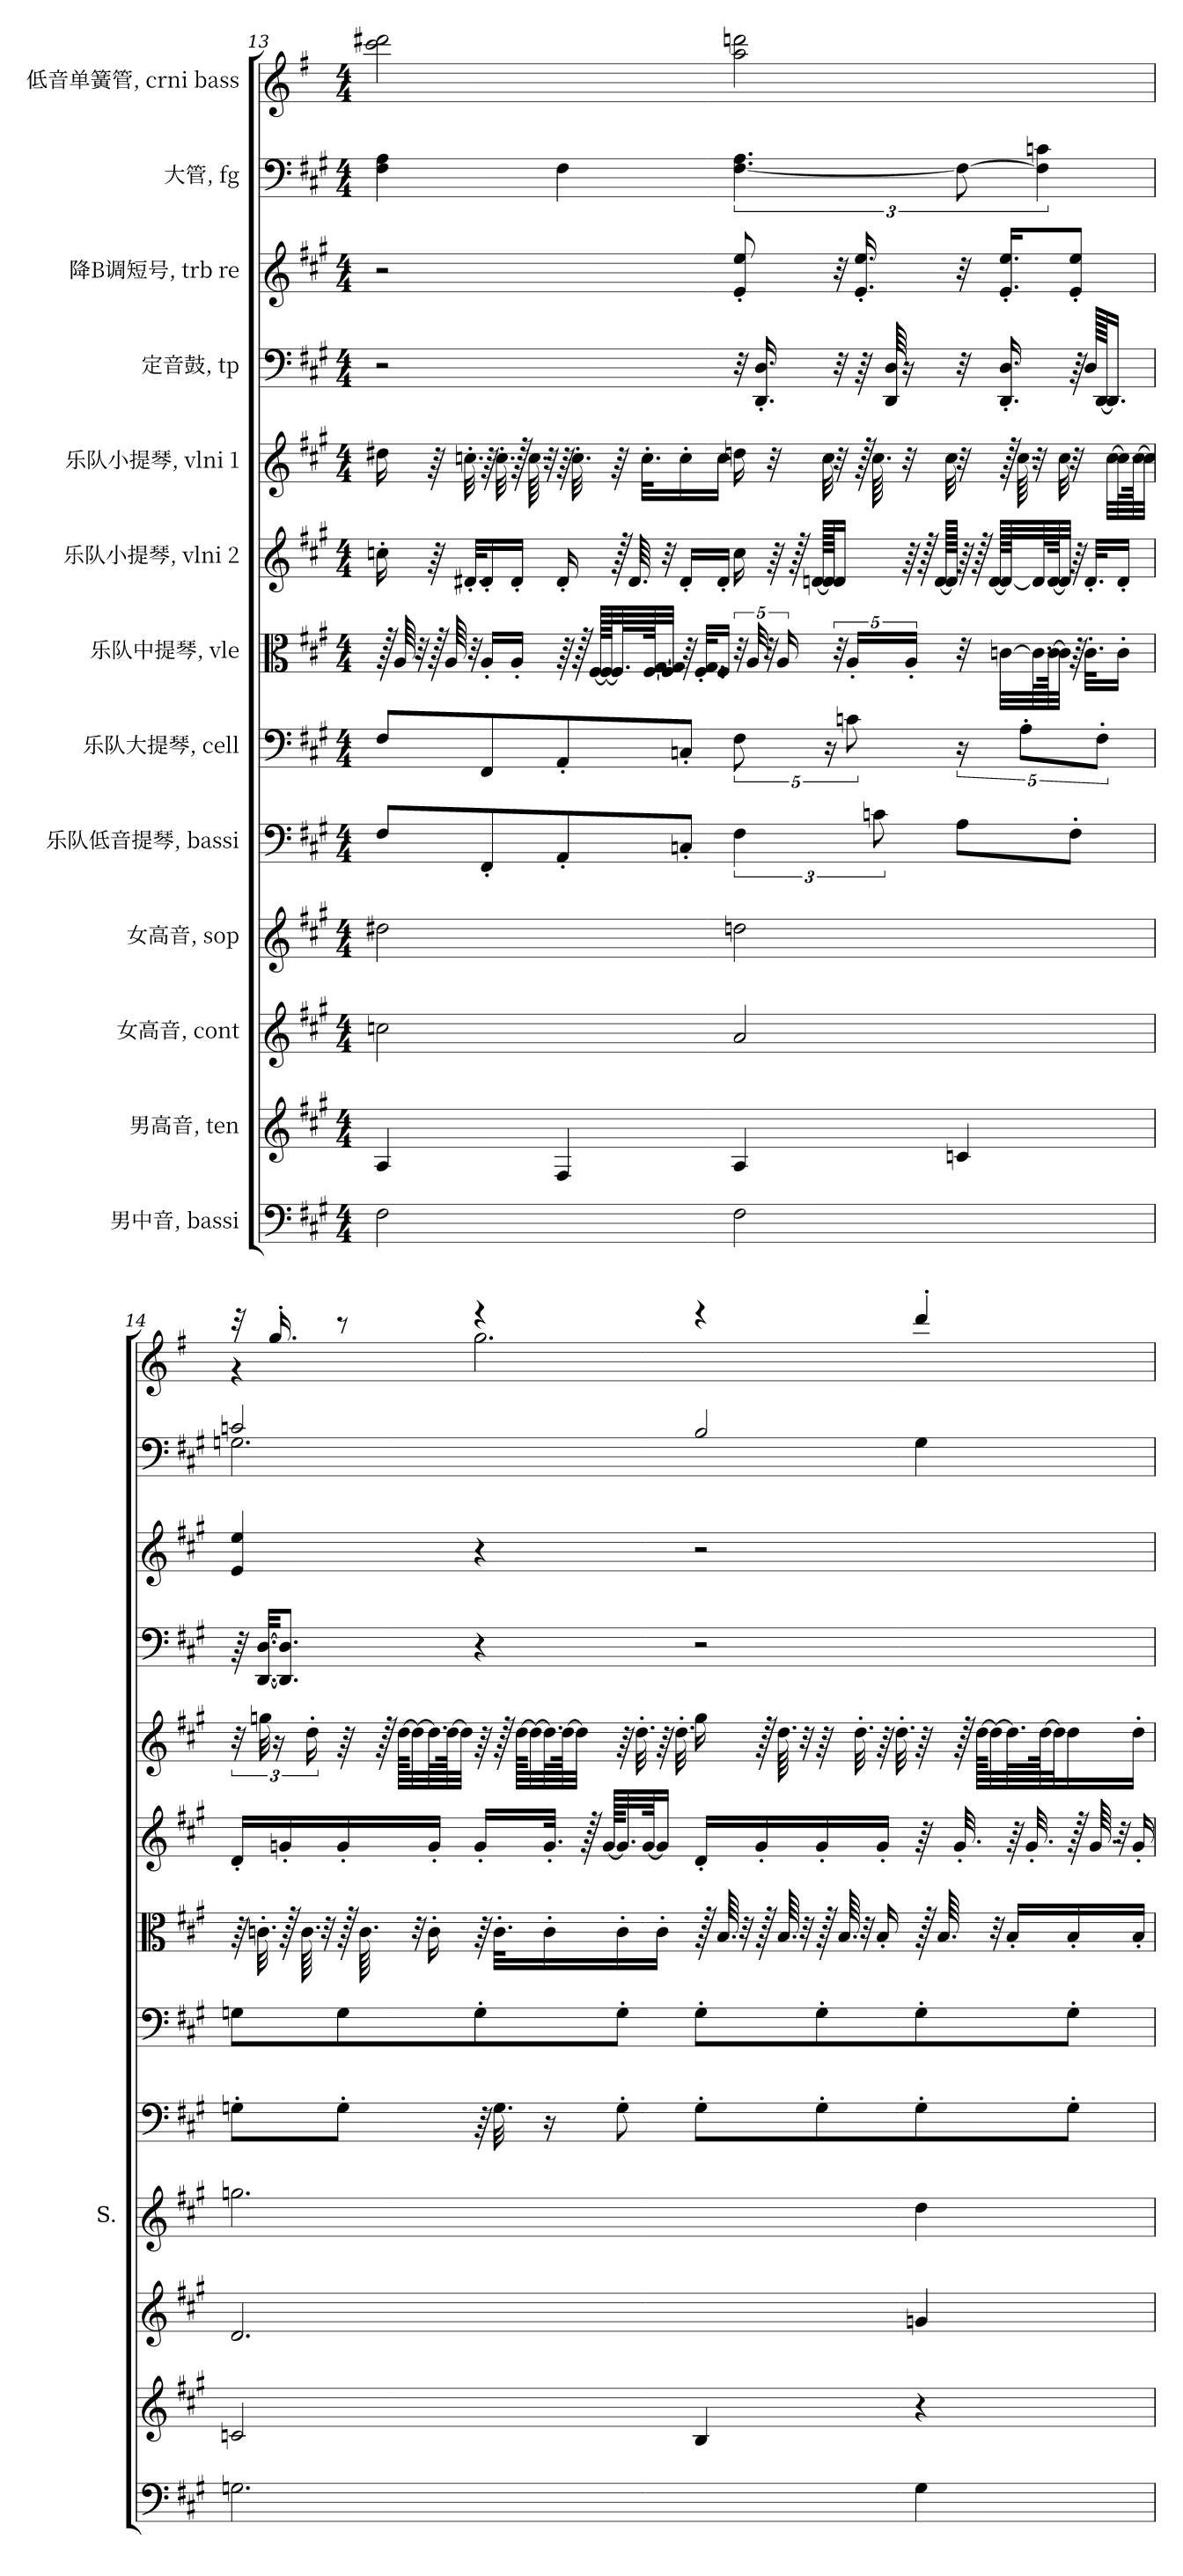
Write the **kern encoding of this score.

**kern	**kern	**kern	**kern	**kern	**kern	**kern	**kern	**kern	**kern	**kern	**kern	**kern
*part13	*part12	*part11	*part10	*part9	*part8	*part7	*part6	*part5	*part4	*part3	*part2	*part1
*staff13	*staff12	*staff11	*staff10	*staff9	*staff8	*staff7	*staff6	*staff5	*staff4	*staff3	*staff2	*staff1
*I"男中音, bassi	*I"男高音, ten	*I"女高音, cont	*I"女高音, sop	*I"乐队低音提琴, bassi	*I"乐队大提琴, cell	*I"乐队中提琴, vle	*I"乐队小提琴, vlni 2	*I"乐队小提琴, vlni 1	*I"定音鼓, tp	*I"降B调短号, trb re	*I"大管, fg	*I"低音单簧管, crni bass
*	*	*	*I'S.	*	*	*	*	*	*	*	*	*
!!LO:PB:g=z
*clefF4	*clefG2	*clefG2	*clefG2	*clefF4	*clefF4	*clefC3	*clefG2	*clefG2	*clefF4	*clefG2	*clefF4	*clefG2
*	*	*	*	*ITrd7c12	*	*	*	*	*	*ITrd1c2	*	*ITrd8c14
*k[f#c#g#]	*k[f#c#g#]	*k[f#c#g#]	*k[f#c#g#]	*k[f#c#g#]	*k[f#c#g#]	*k[f#c#g#]	*k[f#c#g#]	*k[f#c#g#]	*k[f#c#g#]	*k[f#]	*k[f#c#g#]	*k[f#]
*M4/4	*M4/4	*M4/4	*M4/4	*M4/4	*M4/4	*M4/4	*M4/4	*M4/4	*M4/4	*M4/4	*M4/4	*M4/4
=13	=13	=13	=13	=13	=13	=13	=13	=13	=13	=13	=13	=13
2F#\	4A/	2ccn\	2dd#X\	8FF#/L	8F#/L	128r	16ccn'\	16dd#X\	2r	2r	4F#\ 4A\	2cc\ 2dd#X\
.	.	.	.	.	.	64.A/	.	.	.	.	.	.
.	.	.	.	.	.	32r	.	.	.	.	.	.
.	.	.	.	.	.	128r	64r	64r	.	.	.	.
.	.	.	.	.	.	64.A/	.	.	.	.	.	.
.	.	.	.	.	.	.	32.d#X'/KLL	32.ccn'\	.	.	.	.
.	.	.	.	.	.	32r	.	.	.	.	.	.
.	.	.	.	8FFF#'/	8FF#/	16A'/LL	16d#'/	64r	.	.	.	.
.	.	.	.	.	.	.	.	32.cc'\	.	.	.	.
.	.	.	.	.	.	16A'/JJ	16d#'/JJ	128r	.	.	.	.
.	.	.	.	.	.	.	.	64.cc\	.	.	.	.
.	.	.	.	.	.	.	.	32r	.	.	.	.
.	4F#/	.	.	8AAA'/	8AA'/	64r	16d#'/	64r	.	.	4F#\	.
.	.	.	.	.	.	128r	.	32.cc'\	.	.	.	.
.	.	.	.	.	.	[128F#/KKLLL	.	.	.	.	.	.
.	.	.	.	.	.	32F#/_	.	.	.	.	.	.
.	.	.	.	.	.	64.F#/L]	128r	64r	.	.	.	.
.	.	.	.	.	.	.	64.d#/	.	.	.	.	.
.	.	.	.	.	.	.	.	32.cc'\KLL	.	.	.	.
.	.	.	.	.	.	[128F#/ [128G#/JK	.	.	.	.	.	.
.	.	.	.	.	.	32F#/] 32G#/]JJJ	32r	.	.	.	.	.
.	.	.	.	8CCn'/J	8Cn'/J	64r	16d#'/LL	16cc'\	.	.	.	.
.	.	.	.	.	.	32.F#/' 32.G#/'KLL	.	.	.	.	.	.
.	.	.	.	.	.	16F#/JJ	16d#'/JJ	16cc\JJ	.	.	.	.
2F#\	4A/	2a/	2ddn\	6FF#\	10F#\	40r	16cc\	16ddn\	32r	8d/' 8dd/'	[6.F#\ 6.A\	2a\ 2ddn\
.	.	.	.	.	.	40A/	.	.	.	.	.	.
.	.	.	.	.	.	.	.	.	16.DD/' 16.D/'	.	.	.
.	.	.	.	.	.	40r	.	.	.	.	.	.
.	.	.	.	.	.	.	64r	32r	.	.	.	.
.	.	.	.	.	.	20A/	.	.	.	.	.	.
.	.	.	.	.	.	.	128r	.	.	.	.	.
.	.	.	.	.	.	.	[128dn/KKLLL	.	.	.	.	.
.	.	.	.	.	.	.	32d/J]	32cc\	.	.	.	.
.	.	.	.	.	20r	.	.	.	.	.	.	.
.	.	.	.	.	.	40r	16d/JJ	32r	32r	32r	.	.
.	.	.	.	.	10cn\	20A'/LL	.	.	.	.	.	.
.	.	.	.	.	.	.	.	128r	64r	16.d/' 16.dd/'	.	.
.	.	.	.	.	.	.	.	64.cc\	.	.	.	.
.	.	.	.	12Cn\	.	.	.	.	.	.	.	.
.	.	.	.	.	.	.	.	.	64DD/ 64D/	.	.	.
.	.	.	.	.	.	.	64r	32r	16r	.	.	.
.	.	.	.	.	.	20A'/JJ	.	.	.	.	.	.
.	.	.	.	.	.	.	128r	.	.	.	.	.
.	.	.	.	.	.	.	[128d/KKLLL	.	.	.	.	.
.	.	.	.	.	.	.	32d/JJJ]	32cc\	.	.	.	.
.	4cn/	.	.	8AA\L	20r	32r	64r	32r	32r	32r	12F#\_	.
.	.	.	.	.	.	.	128r	.	.	.	.	.
.	.	.	.	.	.	.	[128d/KKLLL	.	.	.	.	.
.	.	.	.	.	.	[32cn\LLL	32d/_	128r	16.DD/' 16.D/'	16.d/' 16.dd/'KL	.	.
.	.	.	.	.	.	.	.	64.cc\	.	.	.	.
.	.	.	.	.	10A'\L	.	.	.	.	.	.	.
.	.	.	.	.	.	64.c\L]	64.d/L]	32r	.	.	.	.
.	.	.	.	.	.	.	.	.	.	.	6F#\] 6cn\	.
.	.	.	.	.	.	[128c\JK	[128d/JK	.	.	.	.	.
.	.	.	.	.	.	32c\JJJ]	32d/JJJ]	32cc\	.	.	.	.
.	.	.	.	8FF#'\J	.	64r	64r	32r	64r	8d/' 8dd/'J	.	.
.	.	.	.	.	.	32.c'\KLL	32.d'/KLL	.	128D/LLLLL	.	.	.
.	.	.	.	.	.	.	.	.	[128DD/JJJ	.	.	.
.	.	.	.	.	10F#'\J	.	.	.	.	.	.	.
.	.	.	.	.	.	.	.	[32cc\LLL	16.DD/JJ]	.	.	.
.	.	.	.	.	.	16c'\JJ	16d'/JJ	64.cc\L]	.	.	.	.
.	.	.	.	.	.	.	.	[128cc\JK	.	.	.	.
.	.	.	.	.	.	.	.	32cc\JJJ]	.	.	.	.
!!LO:PB:g=z
=14	=14	=14	=14	=14	=14	=14	=14	=14	=14	=14	=14	=14
*	*	*	*	*	*	*	*	*	*	*	*^	*^
2.Gn\	2cn/	2.d/	2.ggn\	8GGn'\L	8Gn\L	64r	16d'/LL	48r	64r	4d/ 4dd/	2cn/	2.Gn\	32r	4r
.	.	.	.	.	.	32.cn'\	.	.	[32.DD/ [32.D/KKL	.	.	.	.	.
.	.	.	.	.	.	.	.	48ggn\	.	.	.	.	.	.
.	.	.	.	.	.	.	.	.	.	.	.	.	16.g'/	.
.	.	.	.	.	.	.	.	24r	.	.	.	.	.	.
.	.	.	.	.	.	128r	16gn'/	.	8.DD/] 8.D/]J	.	.	.	.	.
.	.	.	.	.	.	64.c\	.	.	.	.	.	.	.	.
.	.	.	.	.	.	.	.	24dd'\	.	.	.	.	.	.
.	.	.	.	.	.	32r	.	.	.	.	.	.	.	.
.	.	.	.	8GG'\J	8G\	128r	16g'/	64r	.	.	.	.	8r	.
.	.	.	.	.	.	64.c\	.	.	.	.	.	.	.	.
.	.	.	.	.	.	.	.	128r	.	.	.	.	.	.
.	.	.	.	.	.	.	.	[128dd\KKLLL	.	.	.	.	.	.
.	.	.	.	.	.	32r	.	32dd\_	.	.	.	.	.	.
.	.	.	.	.	.	16c'\	16g'/JJ	64.dd\L]	.	.	.	.	.	.
.	.	.	.	.	.	.	.	[128dd\JK	.	.	.	.	.	.
.	.	.	.	.	.	.	.	32dd\JJJ]	.	.	.	.	.	.
.	.	.	.	64r	8G'\	64r	16g'/LL	64r	4r	4r	.	.	4r	2.g\
.	.	.	.	32.GG\	.	32.c'\KLL	.	128r	.	.	.	.	.	.
.	.	.	.	.	.	.	.	[128dd\KKLLL	.	.	.	.	.	.
.	.	.	.	.	.	.	.	32dd\_	.	.	.	.	.	.
.	.	.	.	16r	.	16c'\	32.g'/JJk	64.dd\L]	.	.	.	.	.	.
.	.	.	.	.	.	.	.	[128dd\JK	.	.	.	.	.	.
.	.	.	.	.	.	.	.	32dd\JJJ]	.	.	.	.	.	.
.	.	.	.	.	.	.	128r	.	.	.	.	.	.	.
.	.	.	.	.	.	.	[128g/KKLLL	.	.	.	.	.	.	.
.	.	.	.	8GG'\	8G'\J	16c'\	32.g/]	64r	.	.	.	.	.	.
.	.	.	.	.	.	.	.	32.dd'\	.	.	.	.	.	.
.	.	.	.	.	.	.	[64g/JK	.	.	.	.	.	.	.
.	.	.	.	.	.	16c'\JJ	16g/JJ]	64r	.	.	.	.	.	.
.	.	.	.	.	.	.	.	32.dd'\	.	.	.	.	.	.
.	4B/	.	.	8GG'\L	8G'\L	128r	16d'/LL	16gg\	2r	2r	2B/	.	4r	.
.	.	.	.	.	.	64.B/	.	.	.	.	.	.	.	.
.	.	.	.	.	.	32r	.	.	.	.	.	.	.	.
.	.	.	.	.	.	128r	16g'/	128r	.	.	.	.	.	.
.	.	.	.	.	.	64.B/	.	64.dd\	.	.	.	.	.	.
.	.	.	.	.	.	32r	.	32r	.	.	.	.	.	.
.	.	.	.	8GG'\	8G'\	128r	16g'/	64r	.	.	.	.	.	.
.	.	.	.	.	.	64.B/	.	.	.	.	.	.	.	.
.	.	.	.	.	.	.	.	32.dd'\	.	.	.	.	.	.
.	.	.	.	.	.	32r	.	.	.	.	.	.	.	.
.	.	.	.	.	.	16B'/	16g'/JJ	64r	.	.	.	.	.	.
.	.	.	.	.	.	.	.	32.dd'\	.	.	.	.	.	.
4G\	4r	4gn/	4dd\	8GG'\	8G'\	128r	64r	64r	.	.	.	4G\	4dd'/	.
.	.	.	.	.	.	64.B/	.	.	.	.	.	.	.	.
.	.	.	.	.	.	.	32.g'/	128r	.	.	.	.	.	.
.	.	.	.	.	.	.	.	[128dd\KKLLL	.	.	.	.	.	.
.	.	.	.	.	.	32r	.	32dd\_	.	.	.	.	.	.
.	.	.	.	.	.	16B'/LL	64r	64.dd\L]	.	.	.	.	.	.
.	.	.	.	.	.	.	32.g'/	.	.	.	.	.	.	.
.	.	.	.	.	.	.	.	[128dd\JK	.	.	.	.	.	.
.	.	.	.	.	.	.	.	32dd\J]	.	.	.	.	.	.
.	.	.	.	8GG'\J	8G'\J	16B'/	128r	16dd\	.	.	.	.	.	.
.	.	.	.	.	.	.	64.g/	.	.	.	.	.	.	.
.	.	.	.	.	.	.	32r	.	.	.	.	.	.	.
.	.	.	.	.	.	16B'/JJ	16g'/	16dd'\JJ	.	.	.	.	.	.
*	*	*	*	*	*	*	*	*	*	*	*v	*v	*	*
*	*	*	*	*	*	*	*	*	*	*	*	*v	*v
=	=	=	=	=	=	=	=	=	=	=	=	=
*-	*-	*-	*-	*-	*-	*-	*-	*-	*-	*-	*-	*-
